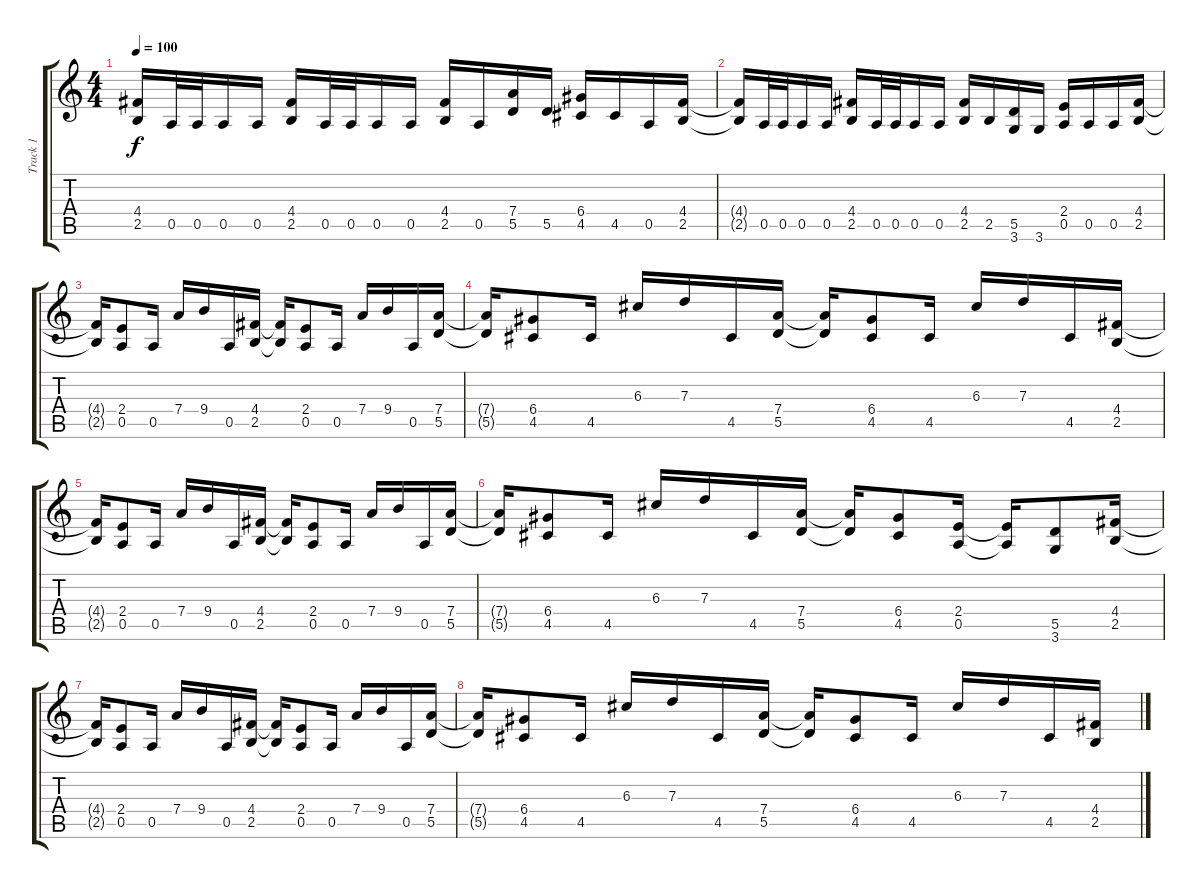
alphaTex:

\track ("Track 1" "Track 1") {instrument overdrivenguitar}
\staff {score tabs}
\tuning (E4 B3 G3 D3 A2 E2) {hide}
\ts (4 4)
\tempo 100
\clef g2
\ks c
(4.4{t} 2.5{t}).16{dy f} 0.5.32 0.5.32 0.5.16 0.5.16 (4.4 2.5).16 0.5.32 0.5.32 0.5.16 0.5.16 (4.4 2.5).16 0.5.16 (7.4 5.5).16 5.5.16 (6.4 4.5).16 4.5.16 0.5.16 (4.4 2.5).16 |
(4.4{t} 2.5{t}).16 0.5.32 0.5.32 0.5.16 0.5.16 (4.4 2.5).16 0.5.32 0.5.32 0.5.16 0.5.16 (4.4 2.5).16 2.5.16 (5.5 3.6).16 3.6.16 (2.4 0.5).16 0.5.16 0.5.16 (4.4 2.5).16 |
(4.4{t} 2.5{t}).16 (2.4 0.5).8 0.5.16 7.4.16 9.4.16 0.5.16 (4.4 2.5).16 (4.4{t} 2.5{t}).16 (2.4 0.5).8 0.5.16 7.4.16 9.4.16 0.5.16 (7.4 5.5).16 |
(7.4{t} 5.5{t}).16 (6.4 4.5).8 4.5.16 6.3.16 7.3.16 4.5.16 (7.4 5.5).16 (7.4{t} 5.5{t}).16 (6.4 4.5).8 4.5.16 6.3.16 7.3.16 4.5.16 (4.4 2.5).16 |
(4.4{t} 2.5{t}).16 (2.4 0.5).8 0.5.16 7.4.16 9.4.16 0.5.16 (4.4 2.5).16 (4.4{t} 2.5{t}).16 (2.4 0.5).8 0.5.16 7.4.16 9.4.16 0.5.16 (7.4 5.5).16 |
(7.4{t} 5.5{t}).16 (6.4 4.5).8 4.5.16 6.3.16 7.3.16 4.5.16 (7.4 5.5).16 (7.4{t} 5.5{t}).16 (6.4 4.5).8 (2.4 0.5).16 (2.4{t} 0.5{t}).16 (5.5 3.6).8 (4.4 2.5).16 |
(4.4{t} 2.5{t}).16 (2.4 0.5).8 0.5.16 7.4.16 9.4.16 0.5.16 (4.4 2.5).16 (4.4{t} 2.5{t}).16 (2.4 0.5).8 0.5.16 7.4.16 9.4.16 0.5.16 (7.4 5.5).16 |
(7.4{t} 5.5{t}).16 (6.4 4.5).8 4.5.16 6.3.16 7.3.16 4.5.16 (7.4 5.5).16 (7.4{t} 5.5{t}).16 (6.4 4.5).8 4.5.16 6.3.16 7.3.16 4.5.16 (4.4 2.5).16
